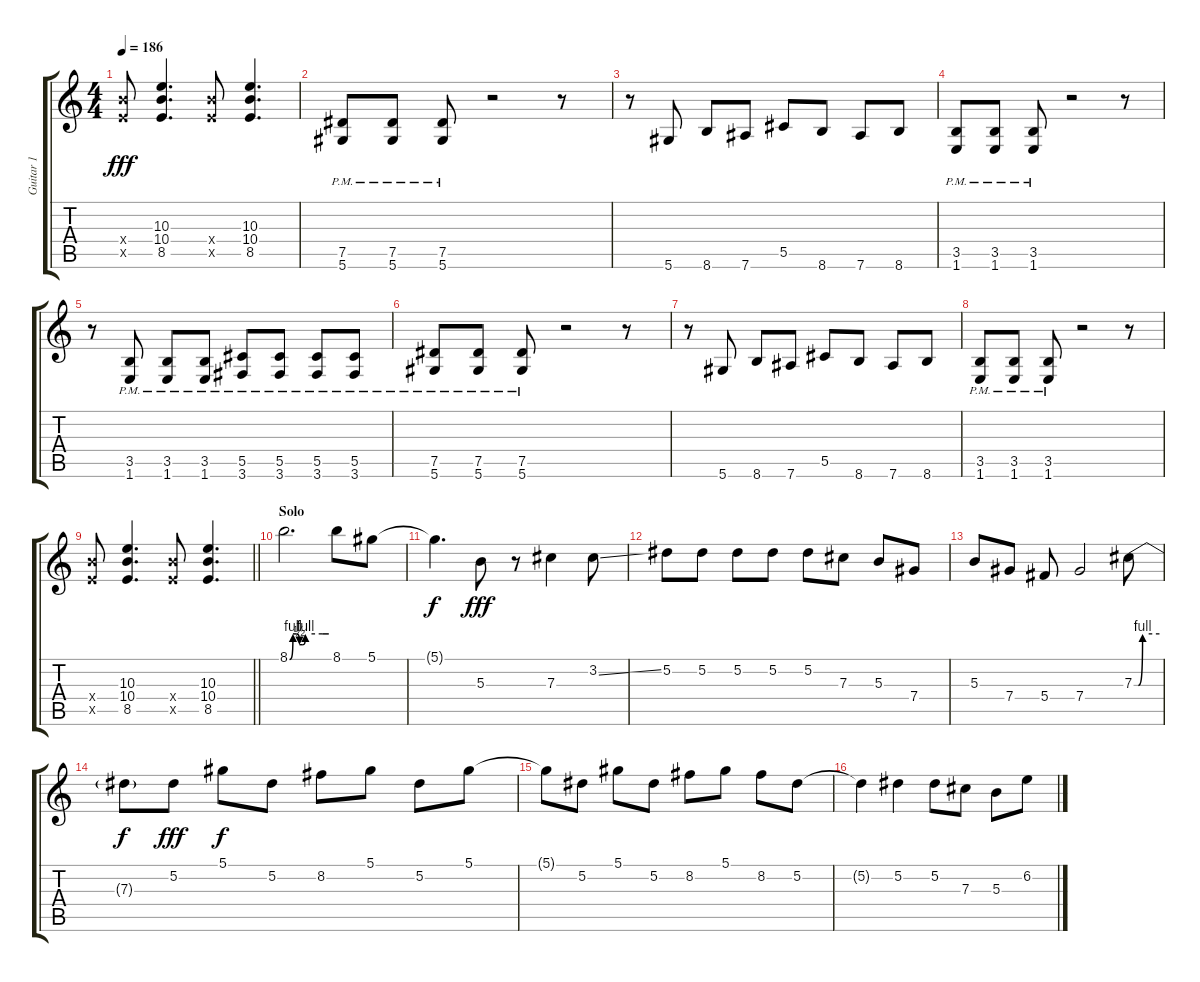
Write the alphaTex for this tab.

\track ("Guitar 1" "Guitar 1") {solo instrument distortionguitar}
\staff {score tabs}
\tuning (Eb4 Bb3 Gb3 Db3 Ab2 Eb2) {hide}
\ts (4 4)
\tempo 186
\clef g2
\ks c
(10.4{x} 8.5{x}).8{dy fff} (10.3 10.4 8.5).4{d} (10.4{x} 8.5{x}).8 (10.3 10.4 8.5).4{d} |
(7.5{pm} 5.6{pm}).8 (7.5{pm} 5.6{pm}).8 (7.5{pm} 5.6{pm}).8 r.2 r.8 |
r.8 5.6.8 8.6.8 7.6.8 5.5.8 8.6.8 7.6.8 8.6.8 |
(3.5{pm} 1.6{pm}).8 (3.5{pm} 1.6{pm}).8 (3.5{pm} 1.6{pm}).8 r.2 r.8 |
r.8 (3.5{pm} 1.6{pm}).8 (3.5{pm} 1.6{pm}).8 (3.5{pm} 1.6{pm}).8 (5.5{pm} 3.6{pm}).8 (5.5{pm} 3.6{pm}).8 (5.5{pm} 3.6{pm}).8 (5.5{pm} 3.6{pm}).8 |
(7.5{pm} 5.6{pm}).8 (7.5{pm} 5.6{pm}).8 (7.5{pm} 5.6{pm}).8 r.2 r.8 |
r.8 5.6.8 8.6.8 7.6.8 5.5.8 8.6.8 7.6.8 8.6.8 |
(3.5{pm} 1.6{pm}).8 (3.5{pm} 1.6{pm}).8 (3.5{pm} 1.6{pm}).8 r.2 r.8 |
\barLineRight lightlight
(10.4{x} 8.5{x}).8 (10.3 10.4 8.5).4{d} (10.4{x} 8.5{x}).8 (10.3 10.4 8.5).4{d} |
\section ("" "Solo")
8.1{be (custom 0 0 5 4 10 4 15 2 20 2 24 4 50 4 60 4)}.2{d instrument overdrivenguitar} 8.1.8 5.1.8 |
5.1{t}.4{d dy f} 5.3.8{dy fff} r.8 7.3.4 3.2{ss}.8 |
5.2.8 5.2.8 5.2.8 5.2.8 5.2.8 7.3.8 5.3.8 7.4.8 |
5.3.8 7.4.8 5.4.8 7.4.2 7.3{be (custom 0 0 10 0 20 4 60 4)}.8 |
7.3{t}.8{dy f} 5.2.8{dy fff} 5.1.8{dy f} 5.2.8 8.2.8 5.1.8 5.2.8 5.1.8 |
5.1{t}.8 5.2.8 5.1.8 5.2.8 8.2.8 5.1.8 8.2.8 5.2.8 |
5.2{t}.4 5.2.4 5.2.8 7.3.8 5.3.8 6.2.8
